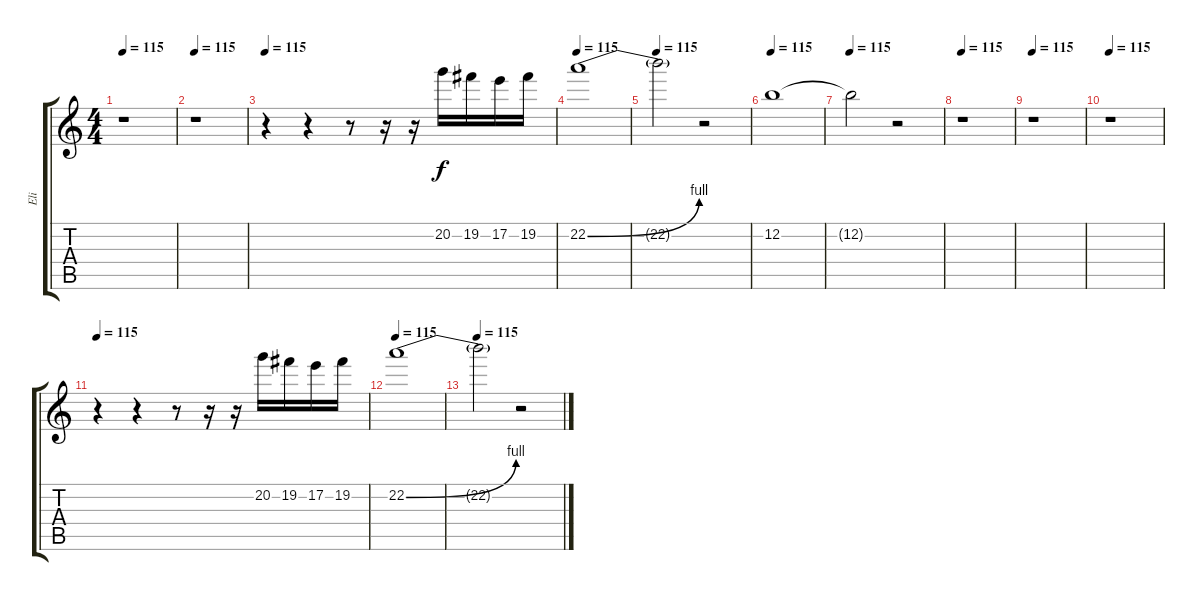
\track ("Eli" "Eli") {instrument distortionguitar}
\staff {score tabs}
\tuning (E4 B3 G3 D3 A2 E2) {hide}
\ts (4 4)
\tempo 115
\clef g2
\ks c
r.1{dy f} |
\tempo 115
r.1 |
\tempo 115
r.4 r.4 r.8 r.16 r.16{volume 11} 20.2.16{volume 8} 19.2.16 17.2.16 19.2.16 |
\tempo 115
22.2{be (bend 0 0 60 4)}.1 |
\tempo 115
22.2{t}.2 r.2 |
\tempo 115
12.2.1{volume 7} |
\tempo 115
12.2{t}.2 r.2 |
\tempo 115
r.1 |
\tempo 115
r.1 |
\tempo 115
r.1 |
\tempo 115
r.4 r.4 r.8 r.16 r.16{volume 1} 20.2.16{volume 0} 19.2.16 17.2.16 19.2.16 |
\tempo 115
22.2{be (bend 0 0 60 4)}.1 |
\tempo 115
22.2{t}.2 r.2
